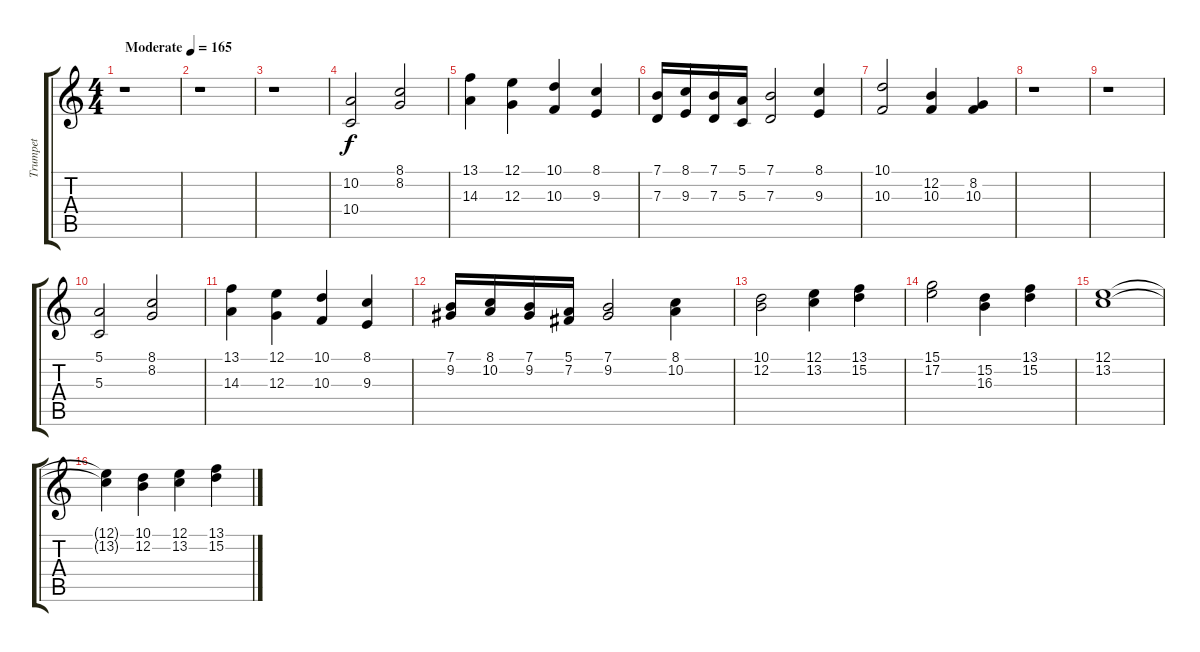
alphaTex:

\track ("Trumpet" "Trumpet") {instrument trumpet}
\staff {score tabs}
\tuning (E4 B3 G3 D3 A2 E2) {hide}
\ts (4 4)
\tempo (165 "Moderate")
\clef g2
\ks c
r.1{dy f instrument trumpet} |
r.1 |
r.1 |
(10.2 10.4).2 (8.1 8.2).2 |
(13.1 14.3).4 (12.1 12.3).4 (10.1 10.3).4 (8.1 9.3).4 |
(7.1 7.3).16 (8.1 9.3).16 (7.1 7.3).16 (5.1 5.3).16 (7.1 7.3).2 (8.1 9.3).4 |
(10.1 10.3).2 (12.2 10.3).4 (8.2 10.3).4 |
r.1 |
r.1 |
(5.1 5.3).2 (8.1 8.2).2 |
(13.1 14.3).4 (12.1 12.3).4 (10.1 10.3).4 (8.1 9.3).4 |
(7.1 9.2).16 (8.1 10.2).16 (7.1 9.2).16 (5.1 7.2).16 (7.1 9.2).2 (8.1 10.2).4 |
(10.1 12.2).2 (12.1 13.2).4 (13.1 15.2).4 |
(15.1 17.2).2 (15.2 16.3).4 (13.1 15.2).4 |
(12.1 13.2).1 |
(12.1{t} 13.2{t}).4 (10.1 12.2).4 (12.1 13.2).4 (13.1 15.2).4
